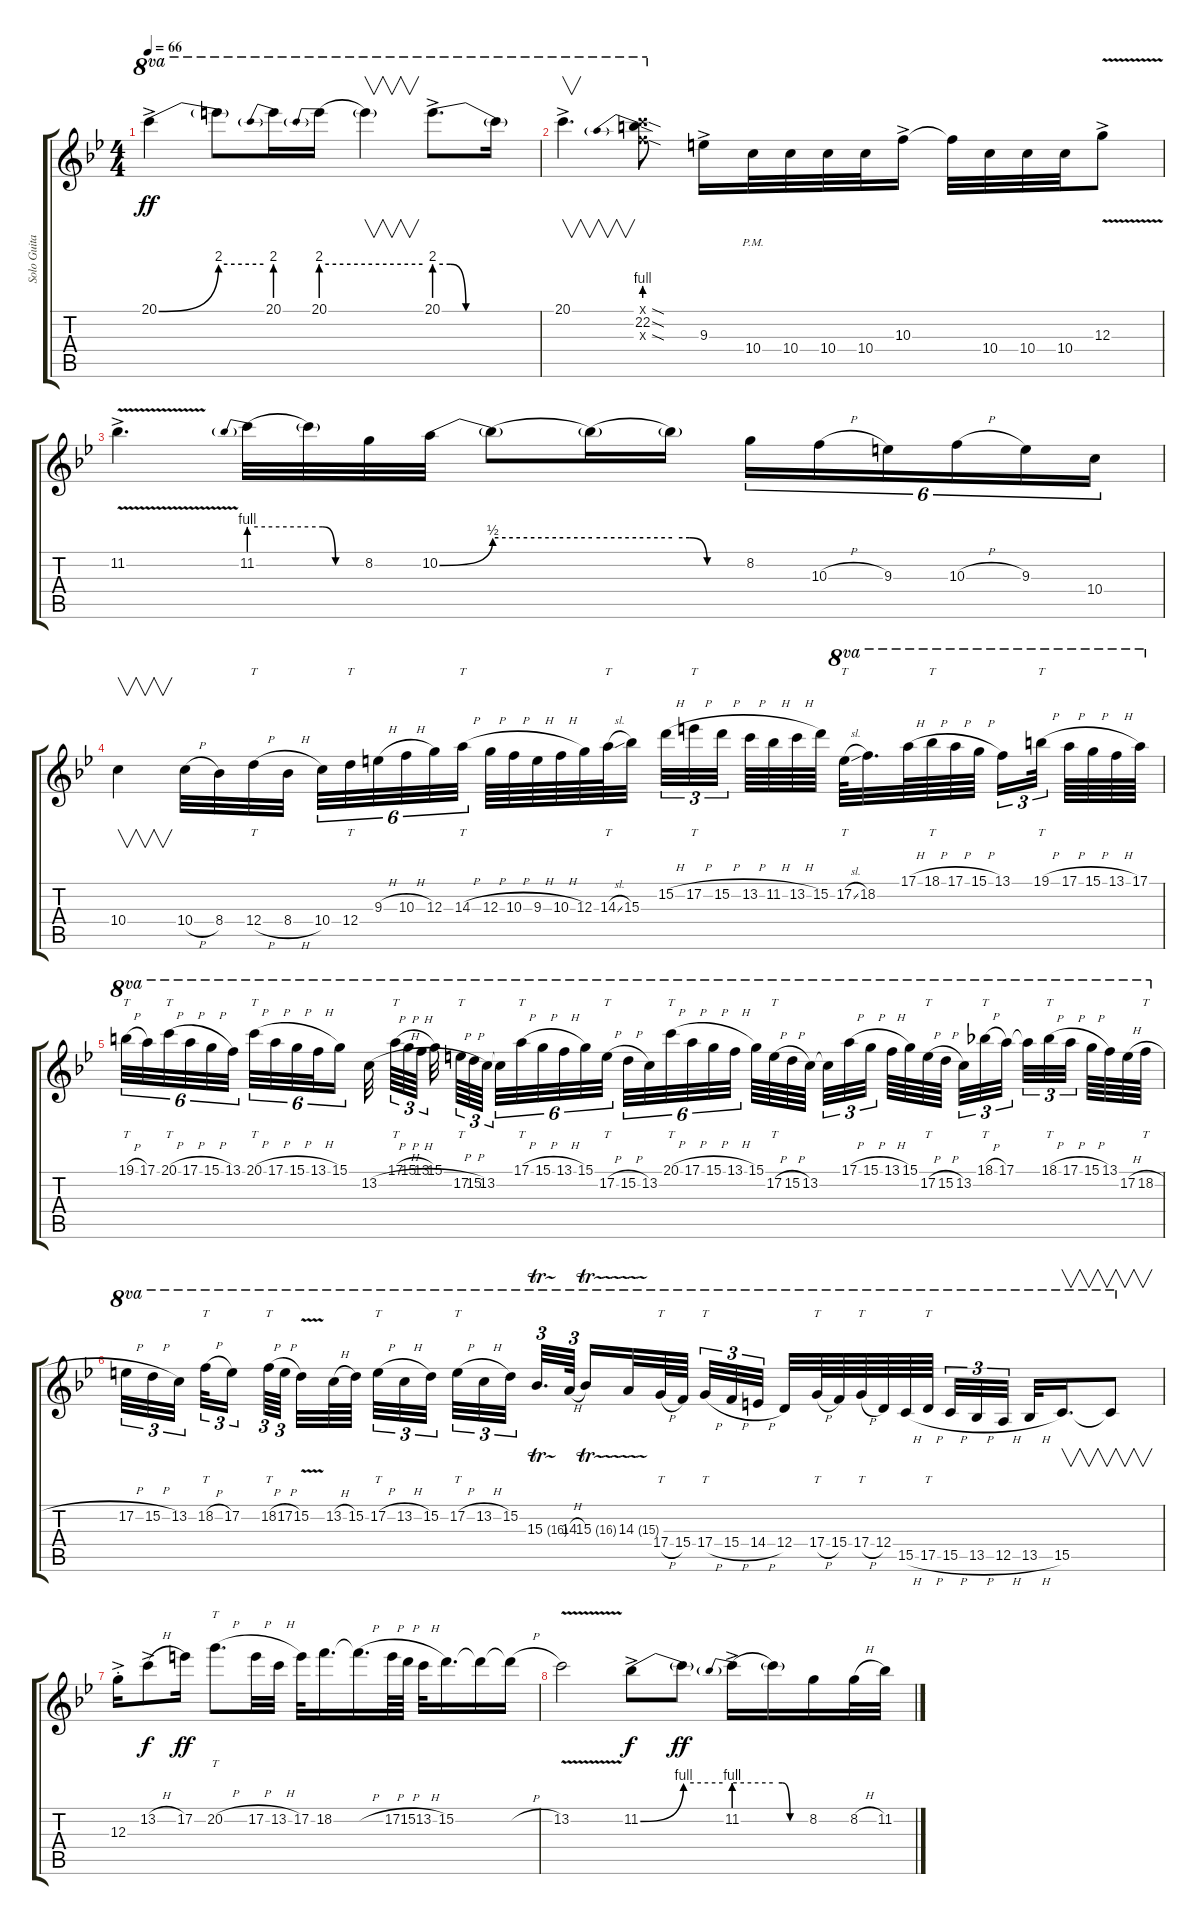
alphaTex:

\track ("Solo Guitar" "Solo Guita") {instrument distortionguitar}
\staff {score tabs}
\tuning (E4 B3 G3 D3 A2 E2) {hide}
\ts (4 4)
\tempo 66
\clef g2
\ks bb
20.1{be (bend 0 0 60 8) ac}.4{ot 8va dy ff} 20.1{be (hold 0 8 60 8) t}.8{ot 8va} 20.1{be (prebend 0 8 60 8)}.16{ot 8va} 20.1{be (prebend 0 8 60 8)}.16{ot 8va} 20.1{be (hold 0 8 60 8) t}.4{v ot 8va} 20.1{be (custom 0 8 15 8 30 0 60 0) ac}.8{d ot 8va} 20.1{be (hold 0 0 60 0) t}.16{ot 8va} |
20.1{ac}.4{v d ot 8va} (20.1{sod x} 22.2{be (prebend 0 4 60 4) sod} 22.3{sod x}).8{ot 8va} 9.3{ac}.16 10.4{pm}.32 10.4.32 10.4.32 10.4.32 10.3{ac}.16 10.3{t}.32 10.4.32 10.4.32 10.4.32 12.3{v ac}.8 |
11.2{v ac}.4{d} 11.2{be (prebend 0 4 60 4)}.32 11.2{be (custom 0 4 15 4 30 0 60 0) t}.32 8.2.32 10.2{be (bend 0 0 60 2)}.32 10.2{be (hold 0 2 60 2) t}.8 10.2{be (hold 0 2 60 2) t}.16 10.2{be (custom 0 2 15 2 30 0 60 0) t}.16 8.2.16{tu (6 4)} 10.3{h}.16{tu (6 4)} 9.3.16{tu (6 4)} 10.3{h}.16{tu (6 4)} 9.3.16{tu (6 4)} 10.4.16{tu (6 4)} |
10.4.4{v} 10.4{h}.32 8.4.32 12.4{h}.32{tt} 8.4{h}.32 10.4.32{tu (6 4)} 12.4.32{tt tu (6 4)} 9.3{h}.32{tu (6 4)} 10.3{h}.32{tu (6 4)} 12.3.32{tu (6 4)} 14.3{h}.32{tt tu (6 4)} 12.3{h}.64 10.3{h}.64 9.3{h}.64 10.3{h}.64 12.3.64 14.3{sl}.64{tt} 15.3.32 15.2{h}.32{tu (3 2)} 17.2{h}.32{tt tu (3 2)} 15.2{h}.32{tu (3 2)} 13.2{h}.64 11.2{h}.64 13.2{h}.64 15.2.64 17.2{sl}.64{tt ot 8va} 18.2.32{d ot 8va} 17.1{h}.64{ot 8va} 18.1{h}.64{tt ot 8va} 17.1{h}.64{ot 8va} 15.1{h}.64{ot 8va} 13.1.16{tu (3 2) ot 8va} 19.1{h}.32{tt tu (3 2) ot 8va} 17.1{h}.64{ot 8va} 15.1{h}.64{ot 8va} 13.1{h}.64{ot 8va} 17.1.64{ot 8va} |
19.1{h}.32{tt tu (6 4) ot 8va} 17.1.32{tu (6 4) ot 8va} 20.1{h}.32{tt tu (6 4) ot 8va} 17.1{h}.32{tu (6 4) ot 8va} 15.1{h}.32{tu (6 4) ot 8va} 13.1.32{tu (6 4) ot 8va} 20.1{h}.32{tt tu (6 4) ot 8va} 17.1{h}.32{tu (6 4) ot 8va} 15.1{h}.32{tu (6 4) ot 8va} 13.1{h}.32{tu (6 4) ot 8va} 15.1.16{tu (6 4) ot 8va} 13.2{h}.32{ot 8va} 17.1{h}.64{tt tu (3 2) ot 8va} 15.1{h}.64{tu (3 2) ot 8va} 13.1{h}.64{tu (3 2) ot 8va} 15.1.32{ot 8va} 17.2{h}.64{tt tu (3 2) ot 8va} 15.2{h}.64{tu (3 2) ot 8va} 13.2.64{tu (3 2) ot 8va} 13.2{t}.32{tu (6 4) ot 8va} 17.1{h}.32{tt tu (6 4) ot 8va} 15.1{h}.32{tu (6 4) ot 8va} 13.1{h}.32{tu (6 4) ot 8va} 15.1.32{tu (6 4) ot 8va} 17.2{h}.32{tt tu (6 4) ot 8va} 15.2{h}.32{tu (6 4) ot 8va} 13.2.32{tu (6 4) ot 8va} 20.1{h}.32{tt tu (6 4) ot 8va} 17.1{h}.32{tu (6 4) ot 8va} 15.1{h}.32{tu (6 4) ot 8va} 13.1{h}.32{tu (6 4) ot 8va} 15.1.64{ot 8va} 17.2{h}.64{tt ot 8va} 15.2{h}.64{ot 8va} 13.2.64{ot 8va} 13.2{t}.32{tu (3 2) ot 8va} 17.1{h}.32{tu (3 2) ot 8va} 15.1{h}.32{tu (3 2) ot 8va} 13.1{h}.64{ot 8va} 15.1.64{ot 8va} 17.2{h}.64{tt ot 8va} 15.2{h}.64{ot 8va} 13.2.32{tu (3 2) ot 8va} 18.1{h}.32{tt tu (3 2) ot 8va} 17.1.32{tu (3 2) ot 8va} 17.1{t}.32{tu (3 2) ot 8va} 18.1{h}.32{tt tu (3 2) ot 8va} 17.1{h}.32{tu (3 2) ot 8va} 15.1{h}.64{ot 8va} 13.1.64{ot 8va} 17.2{h}.64{ot 8va} 18.2{h}.64{tt ot 8va} |
17.2{h}.32{tu (3 2) ot 8va} 15.2{h}.32{tu (3 2) ot 8va} 13.2.32{tu (3 2) ot 8va} 18.2{h}.32{tt tu (3 2) ot 8va} 17.2.16{tu (3 2) ot 8va} 18.2{h}.64{tt tu (3 2) ot 8va} 17.2{h}.64{tu (3 2) ot 8va} 15.2{v}.32{ot 8va} 13.2{h}.64{ot 8va} 15.2.64{ot 8va} 17.2{h}.32{tt tu (3 2) ot 8va} 13.2{h}.32{tu (3 2) ot 8va} 15.2.32{tu (3 2) ot 8va} 17.2{h}.32{tt tu (3 2) ot 8va} 13.2{h}.32{tu (3 2) ot 8va} 15.2.32{tu (3 2) ot 8va} 15.3{tr (16 32)}.32{d tu (3 2) ot 8va} 14.3{h}.64{tu (3 2) ot 8va} 15.3{tr (16 32)}.16{ot 8va} 14.3{tr (15 32)}.32{ot 8va} 17.4{h}.64{tt ot 8va} 15.4.64{ot 8va} 17.4{h}.32{tt tu (3 2) ot 8va} 15.4{h}.32{tu (3 2) ot 8va} 14.4{h}.32{tu (3 2) ot 8va} 12.4.32{ot 8va} 17.4{h}.64{tt ot 8va} 15.4.64{ot 8va} 17.4{h}.64{tt ot 8va} 12.4.64{ot 8va} 15.5{h}.64{ot 8va} 17.5{h}.64{tt ot 8va} 15.5{h}.32{tu (3 2) ot 8va} 13.5{h}.32{tu (3 2) ot 8va} 12.5{h}.32{tu (3 2) ot 8va} 13.5{h}.32{ot 8va} 15.5.16{v d ot 8va} 15.5{t}.8{v ot 8va} |
12.3{ac st}.16 13.2{h ac}.8{dy f} 17.2.16{dy ff} 20.2{h}.8{tt d} 17.2{h}.32 13.2{h}.32 17.2.32 18.2.16{d} 18.2{h t}.16{d} 17.2{h}.64 15.2{h}.64 13.2{h}.32 15.2.16{d} 15.2{t}.16 15.2{h t}.16 |
13.2{v}.2 11.2{be (bend 0 0 60 4) ac}.8{dy f} 11.2{be (hold 0 4 60 4) t}.8{dy ff} 11.2{be (prebend 0 4 60 4) ac}.16 11.2{be (custom 0 4 15 4 30 0 60 0) t}.16 8.2.16 8.2{h}.32 11.2{h}.32
